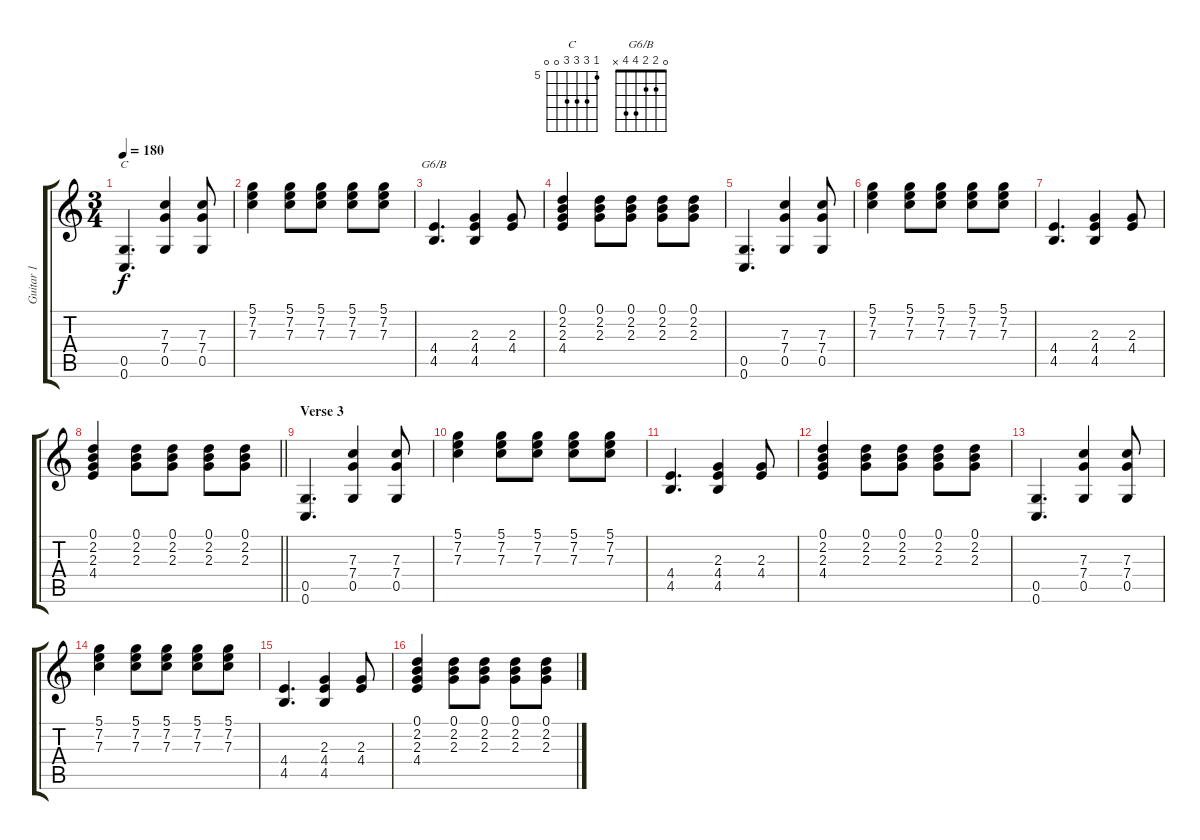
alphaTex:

\track ("Guitar 1" "Guitar 1") {instrument electricguitarjazz}
\staff {score tabs}
\tuning (D4 A3 F3 C3 G2 C2) {hide}
\chord ("C" 5 7 7 7 0 0) {firstfret 5}
\chord ("G6/B" 0 2 2 4 4 x)
\ts (3 4)
\tempo 180
\clef g2
\ks c
(0.5 0.6).4{d ch "C" dy f} (7.3 7.4 0.5).4 (7.3 7.4 0.5).8 |
(5.1 7.2 7.3).4 (5.1 7.2 7.3).8 (5.1 7.2 7.3).8 (5.1 7.2 7.3).8 (5.1 7.2 7.3).8 |
(4.4 4.5).4{d ch "G6/B"} (2.3 4.4 4.5).4 (2.3 4.4).8 |
(0.1 2.2 2.3 4.4).4 (0.1 2.2 2.3).8 (0.1 2.2 2.3).8 (0.1 2.2 2.3).8 (0.1 2.2 2.3).8 |
(0.5 0.6).4{d} (7.3 7.4 0.5).4 (7.3 7.4 0.5).8 |
(5.1 7.2 7.3).4 (5.1 7.2 7.3).8 (5.1 7.2 7.3).8 (5.1 7.2 7.3).8 (5.1 7.2 7.3).8 |
(4.4 4.5).4{d} (2.3 4.4 4.5).4 (2.3 4.4).8 |
\barLineRight lightlight
(0.1 2.2 2.3 4.4).4 (0.1 2.2 2.3).8 (0.1 2.2 2.3).8 (0.1 2.2 2.3).8 (0.1 2.2 2.3).8 |
\section ("" "Verse 3")
(0.5 0.6).4{d} (7.3 7.4 0.5).4 (7.3 7.4 0.5).8 |
(5.1 7.2 7.3).4 (5.1 7.2 7.3).8 (5.1 7.2 7.3).8 (5.1 7.2 7.3).8 (5.1 7.2 7.3).8 |
(4.4 4.5).4{d} (2.3 4.4 4.5).4 (2.3 4.4).8 |
(0.1 2.2 2.3 4.4).4 (0.1 2.2 2.3).8 (0.1 2.2 2.3).8 (0.1 2.2 2.3).8 (0.1 2.2 2.3).8 |
(0.5 0.6).4{d} (7.3 7.4 0.5).4 (7.3 7.4 0.5).8 |
(5.1 7.2 7.3).4 (5.1 7.2 7.3).8 (5.1 7.2 7.3).8 (5.1 7.2 7.3).8 (5.1 7.2 7.3).8 |
(4.4 4.5).4{d} (2.3 4.4 4.5).4 (2.3 4.4).8 |
(0.1 2.2 2.3 4.4).4 (0.1 2.2 2.3).8 (0.1 2.2 2.3).8 (0.1 2.2 2.3).8 (0.1 2.2 2.3).8
